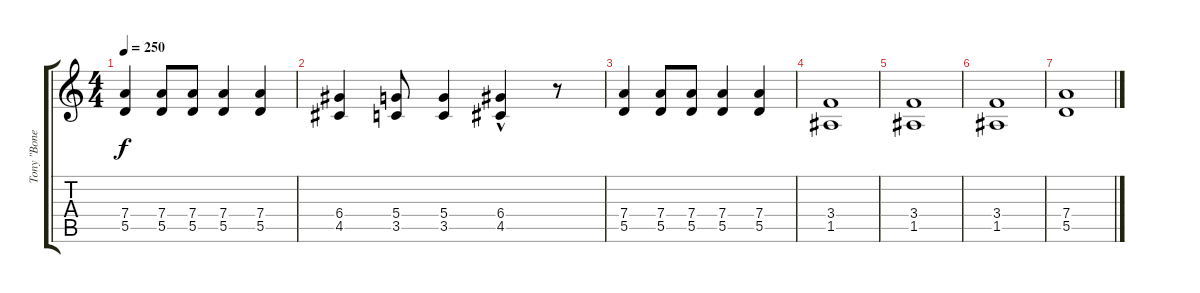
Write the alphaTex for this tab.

\track ("Tony \"Bones\" Roberts" "Tony \"Bone") {instrument distortionguitar}
\staff {score tabs}
\tuning (E4 B3 G3 D3 A2 E2) {hide}
\ts (4 4)
\tempo 250
\clef g2
\ks c
(7.4 5.5).4{dy f} (7.4 5.5).8 (7.4 5.5).8 (7.4 5.5).4 (7.4 5.5).4 |
(6.4 4.5).4 (5.4 3.5).8 (5.4 3.5).4 (6.4{hac} 4.5{hac}).4 r.8 |
(7.4 5.5).4 (7.4 5.5).8 (7.4 5.5).8 (7.4 5.5).4 (7.4 5.5).4 |
(3.4 1.5).1 |
(3.4 1.5).1 |
(3.4 1.5).1 |
(7.4 5.5).1
